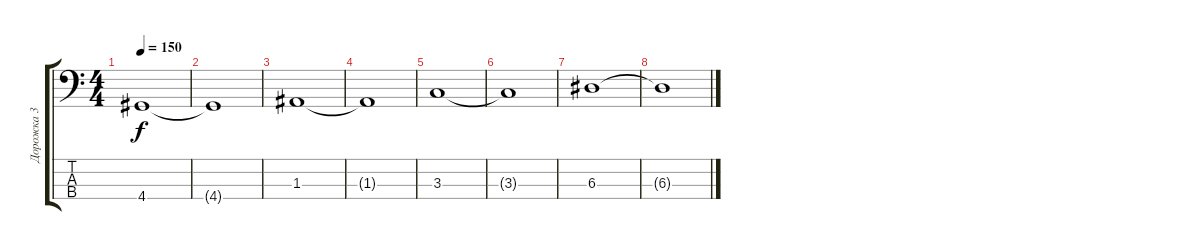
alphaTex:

\track ("Дорожка 3" "Дорожка 3") {instrument electricbassfinger}
\staff {score tabs}
\tuning (G2 D2 A1 E1) {hide}
\ts (4 4)
\tempo 150
\clef f4
\ks c
4.4.1{dy f} |
4.4{t}.1 |
1.3.1 |
1.3{t}.1 |
3.3.1 |
3.3{t}.1 |
6.3.1 |
6.3{t}.1
